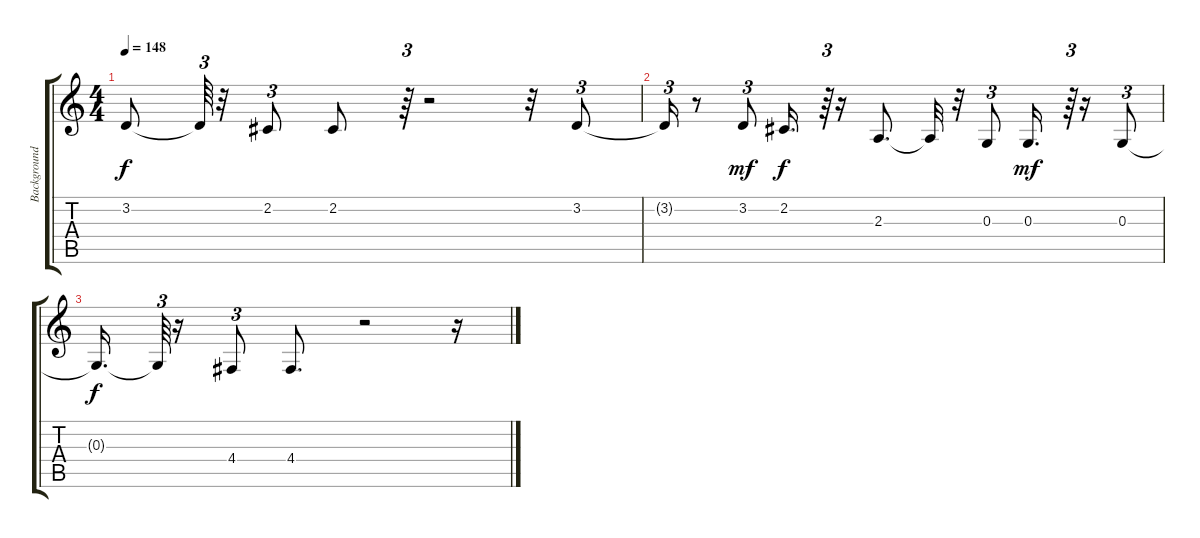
\track ("Background Vocals" "Background") {instrument voiceoohs}
\staff {score tabs}
\tuning (E4 B3 G3 D3 A2 E2) {hide}
\ts (4 4)
\tempo 148
\clef g2
\ks c
3.2{t}.8{dy f} 3.2{t}.64{tu (3 2)} r.32 2.2.8{tu (3 2)} 2.2.8 r.64{tu (3 2)} r.2 r.32 3.2.8{tu (3 2)} |
3.2{t}.16{tu (3 2)} r.8 3.2.8{tu (3 2) dy mf} 2.2.16{d dy f} r.64{tu (3 2)} r.16 2.3.8{d} 2.3{t}.32 r.32 0.3.8{tu (3 2)} 0.3.16{d dy mf} r.64{tu (3 2)} r.16 0.3.8{tu (3 2)} |
0.3{t}.16{d dy f} 0.3{t}.64{tu (3 2)} r.16 4.4.8{tu (3 2)} 4.4.8{d} r.2 r.16
